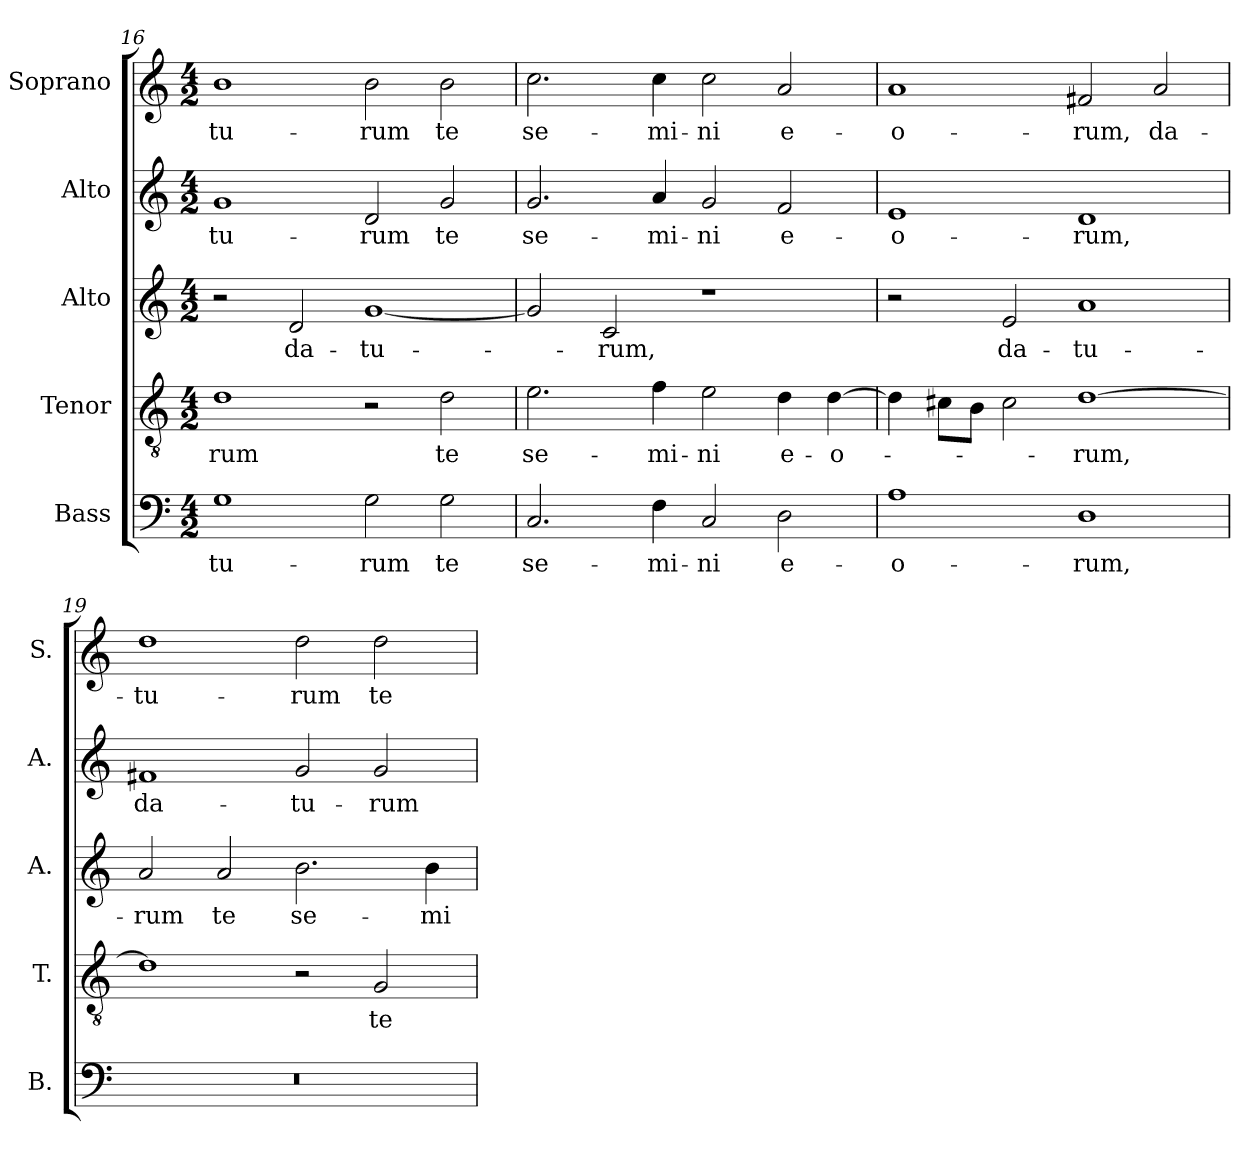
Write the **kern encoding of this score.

**kern	**text	**kern	**text	**kern	**text	**kern	**text	**kern	**text
*part5	*part5	*part4	*part4	*part3	*part3	*part2	*part2	*part1	*part1
*staff5	*staff5	*staff4	*staff4	*staff3	*staff3	*staff2	*staff2	*staff1	*staff1
*I"Bass	*	*I"Tenor	*	*I"Alto	*	*I"Alto	*	*I"Soprano	*
*I'B.	*	*I'T.	*	*I'A.	*	*I'A.	*	*I'S.	*
!!LO:PB:g=z
*clefF4	*	*clefGv2	*	*clefG2	*	*clefG2	*	*clefG2	*
*	*	*ITrd7c12	*	*	*	*	*	*	*
*k[]	*	*k[]	*	*k[]	*	*k[]	*	*k[]	*
*C:	*	*C:	*	*C:	*	*C:	*	*C:	*
*M4/2	*	*M4/2	*	*M4/2	*	*M4/2	*	*M4/2	*
=16	=16	=16	=16	=16	=16	=16	=16	=16	=16
!	!LO:LY:b:color=#000000	!	!	!	!	!	!	!	!
!	!	!	!LO:LY:b:color=#000000	!	!	!	!	!	!
!	!	!	!	!	!	!	!LO:LY:b:color=#000000	!	!
!	!	!	!	!	!	!	!	!	!LO:LY:b:color=#000000
1Gi	-tu-	1Di	-rum	2r	.	1gi	-tu-	1bi	-tu-
!	!	!	!	!	!LO:LY:b:color=#000000	!	!	!	!
.	.	.	.	2di/	da-	.	.	.	.
!	!LO:LY:b:color=#000000	!	!	!	!	!	!	!	!
!	!	!	!	!	!LO:LY:b:color=#000000	!	!	!	!
!	!	!	!	!	!	!	!LO:LY:b:color=#000000	!	!
!	!	!	!	!	!	!	!	!	!LO:LY:b:color=#000000
2Gi\	-rum	2r	.	[1gi	-tu-	2di/	-rum	2bi\	-rum
!	!LO:LY:b:color=#000000	!	!	!	!	!	!	!	!
!	!	!	!LO:LY:b:color=#000000	!	!	!	!	!	!
!	!	!	!	!	!	!	!LO:LY:b:color=#000000	!	!
!	!	!	!	!	!	!	!	!	!LO:LY:b:color=#000000
2Gi\	te	2Di\	te	.	.	2gi/	te	2bi\	te
=17	=17	=17	=17	=17	=17	=17	=17	=17	=17
!	!LO:LY:b:color=#000000	!	!	!	!	!	!	!	!
!	!	!	!LO:LY:b:color=#000000	!	!	!	!	!	!
!	!	!	!	!	!	!	!LO:LY:b:color=#000000	!	!
!	!	!	!	!	!	!	!	!	!LO:LY:b:color=#000000
2.Ci/	se-	2.Ei\	se-	2gi/]	.	2.gi/	se-	2.cci\	se-
!	!	!	!	!	!LO:LY:b:color=#000000	!	!	!	!
.	.	.	.	2ci/	-rum,	.	.	.	.
!	!LO:LY:b:color=#000000	!	!	!	!	!	!	!	!
!	!	!	!LO:LY:b:color=#000000	!	!	!	!	!	!
!	!	!	!	!	!	!	!LO:LY:b:color=#000000	!	!
!	!	!	!	!	!	!	!	!	!LO:LY:b:color=#000000
4Fi\	-mi-	4Fi\	-mi-	.	.	4ai/	-mi-	4cci\	-mi-
!	!LO:LY:b:color=#000000	!	!	!	!	!	!	!	!
!	!	!	!LO:LY:b:color=#000000	!	!	!	!	!	!
!	!	!	!	!	!	!	!LO:LY:b:color=#000000	!	!
!	!	!	!	!	!	!	!	!	!LO:LY:b:color=#000000
2Ci/	-ni	2Ei\	-ni	1r	.	2gi/	-ni	2cci\	-ni
!	!LO:LY:b:color=#000000	!	!	!	!	!	!	!	!
!	!	!	!LO:LY:b:color=#000000	!	!	!	!	!	!
!	!	!	!	!	!	!	!LO:LY:b:color=#000000	!	!
!	!	!	!	!	!	!	!	!	!LO:LY:b:color=#000000
2Di\	e-	4Di\	e-	.	.	2fi/	e-	2ai/	e-
!	!	!	!LO:LY:b:color=#000000	!	!	!	!	!	!
.	.	[4Di\	-o-	.	.	.	.	.	.
=18	=18	=18	=18	=18	=18	=18	=18	=18	=18
!	!LO:LY:b:color=#000000	!	!	!	!	!	!	!	!
!	!	!	!	!	!	!	!LO:LY:b:color=#000000	!	!
!	!	!	!	!	!	!	!	!	!LO:LY:b:color=#000000
1Ai	-o-	4Di\]	.	2r	.	1ei	-o-	1ai	-o-
.	.	8C#Xi\L	.	.	.	.	.	.	.
.	.	8BBi\J	.	.	.	.	.	.	.
!	!	!	!	!	!LO:LY:b:color=#000000	!	!	!	!
.	.	2C#i\	.	2ei/	da-	.	.	.	.
!	!LO:LY:b:color=#000000	!	!	!	!	!	!	!	!
!	!	!	!LO:LY:b:color=#000000	!	!	!	!	!	!
!	!	!	!	!	!LO:LY:b:color=#000000	!	!	!	!
!	!	!	!	!	!	!	!LO:LY:b:color=#000000	!	!
!	!	!	!	!	!	!	!	!	!LO:LY:b:color=#000000
1Di	-rum,	[1Di	-rum,	1ai	-tu-	1di	-rum,	2f#Xi/	-rum,
!	!	!	!	!	!	!	!	!	!LO:LY:b:color=#000000
.	.	.	.	.	.	.	.	2ai/	da-
=19	=19	=19	=19	=19	=19	=19	=19	=19	=19
!LO:N:vis=1	!	!	!	!	!	!	!	!	!
!	!	!	!	!	!LO:LY:b:color=#000000	!	!	!	!
!	!	!	!	!	!	!	!LO:LY:b:color=#000000	!	!
!	!	!	!	!	!	!	!	!	!LO:LY:b:color=#000000
0r	.	1Di]	.	2ai/	-rum	1f#Xi	da-	1ddi	-tu-
!	!	!	!	!	!LO:LY:b:color=#000000	!	!	!	!
.	.	.	.	2ai/	te	.	.	.	.
!	!	!	!	!	!LO:LY:b:color=#000000	!	!	!	!
!	!	!	!	!	!	!	!LO:LY:b:color=#000000	!	!
!	!	!	!	!	!	!	!	!	!LO:LY:b:color=#000000
.	.	2r	.	2.bi\	se-	2gi/	-tu-	2ddi\	-rum
!	!	!	!LO:LY:b:color=#000000	!	!	!	!	!	!
!	!	!	!	!	!	!	!LO:LY:b:color=#000000	!	!
!	!	!	!	!	!	!	!	!	!LO:LY:b:color=#000000
.	.	2GGi/	te	.	.	2gi/	-rum	2ddi\	te
!	!	!	!	!	!LO:LY:b:color=#000000	!	!	!	!
.	.	.	.	4bi\	-mi-	.	.	.	.
=	=	=	=	=	=	=	=	=	=
*-	*-	*-	*-	*-	*-	*-	*-	*-	*-
